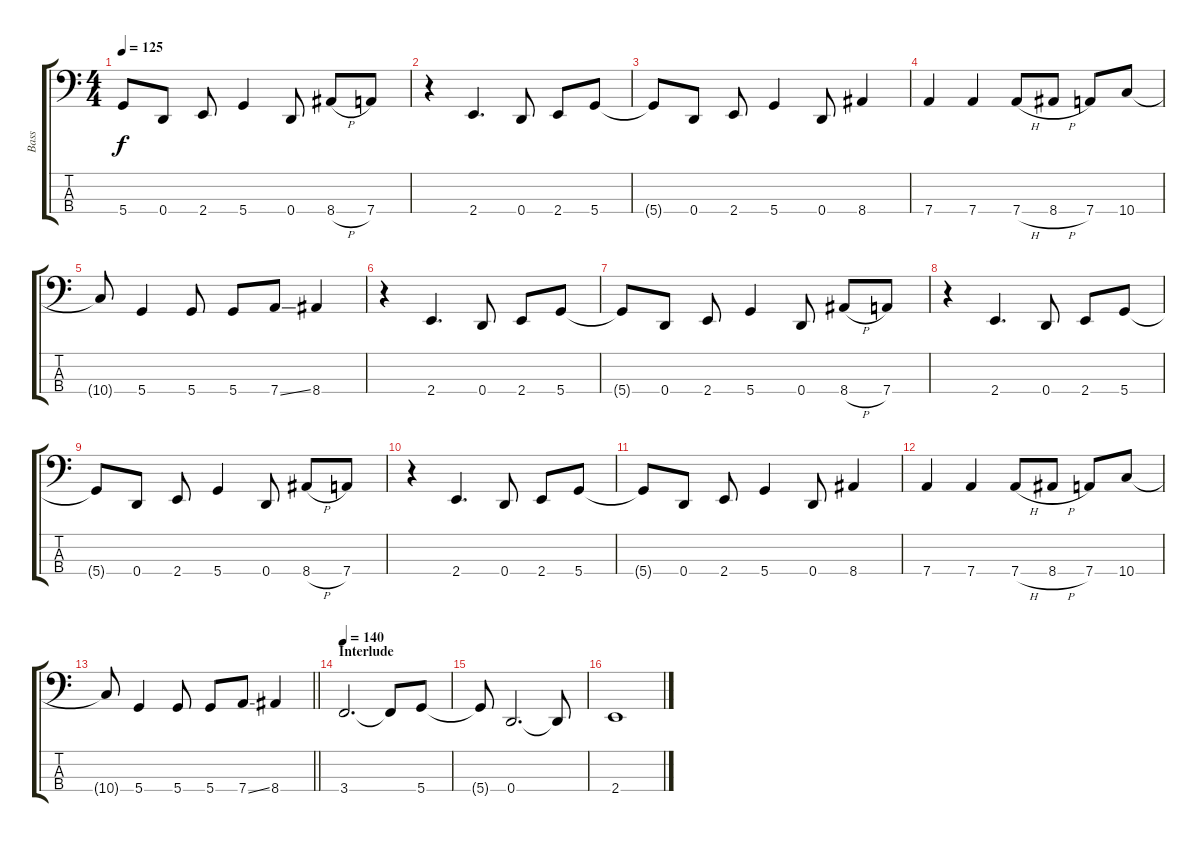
\track ("Bass" "Bass") {instrument electricbasspick}
\staff {score tabs}
\tuning (G2 D2 A1 D1) {hide}
\ts (4 4)
\tempo 125
\clef f4
\ks c
5.4{t}.8{dy f} 0.4.8 2.4.8 5.4.4 0.4.8 8.4{h}.8 7.4.8 |
r.4 2.4.4{d} 0.4.8 2.4.8 5.4.8 |
5.4{t}.8 0.4.8 2.4.8 5.4.4 0.4.8 8.4.4 |
7.4.4 7.4.4 7.4{h}.8 8.4{h}.8 7.4.8 10.4.8 |
10.4{t}.8 5.4.4 5.4.8 5.4.8 7.4{ss}.8 8.4.4 |
r.4 2.4.4{d} 0.4.8 2.4.8 5.4.8 |
5.4{t}.8 0.4.8 2.4.8 5.4.4 0.4.8 8.4{h}.8 7.4.8 |
r.4 2.4.4{d} 0.4.8 2.4.8 5.4.8 |
5.4{t}.8 0.4.8 2.4.8 5.4.4 0.4.8 8.4{h}.8 7.4.8 |
r.4 2.4.4{d} 0.4.8 2.4.8 5.4.8 |
5.4{t}.8 0.4.8 2.4.8 5.4.4 0.4.8 8.4.4 |
7.4.4 7.4.4 7.4{h}.8 8.4{h}.8 7.4.8 10.4.8 |
\barLineRight lightlight
10.4{t}.8 5.4.4 5.4.8 5.4.8 7.4{ss}.8 8.4.4 |
\section ("" "Interlude")
\tempo 140
3.4.2{d} 3.4{t}.8 5.4.8 |
5.4{t}.8 0.4.2{d} 0.4{t}.8 |
2.4.1
